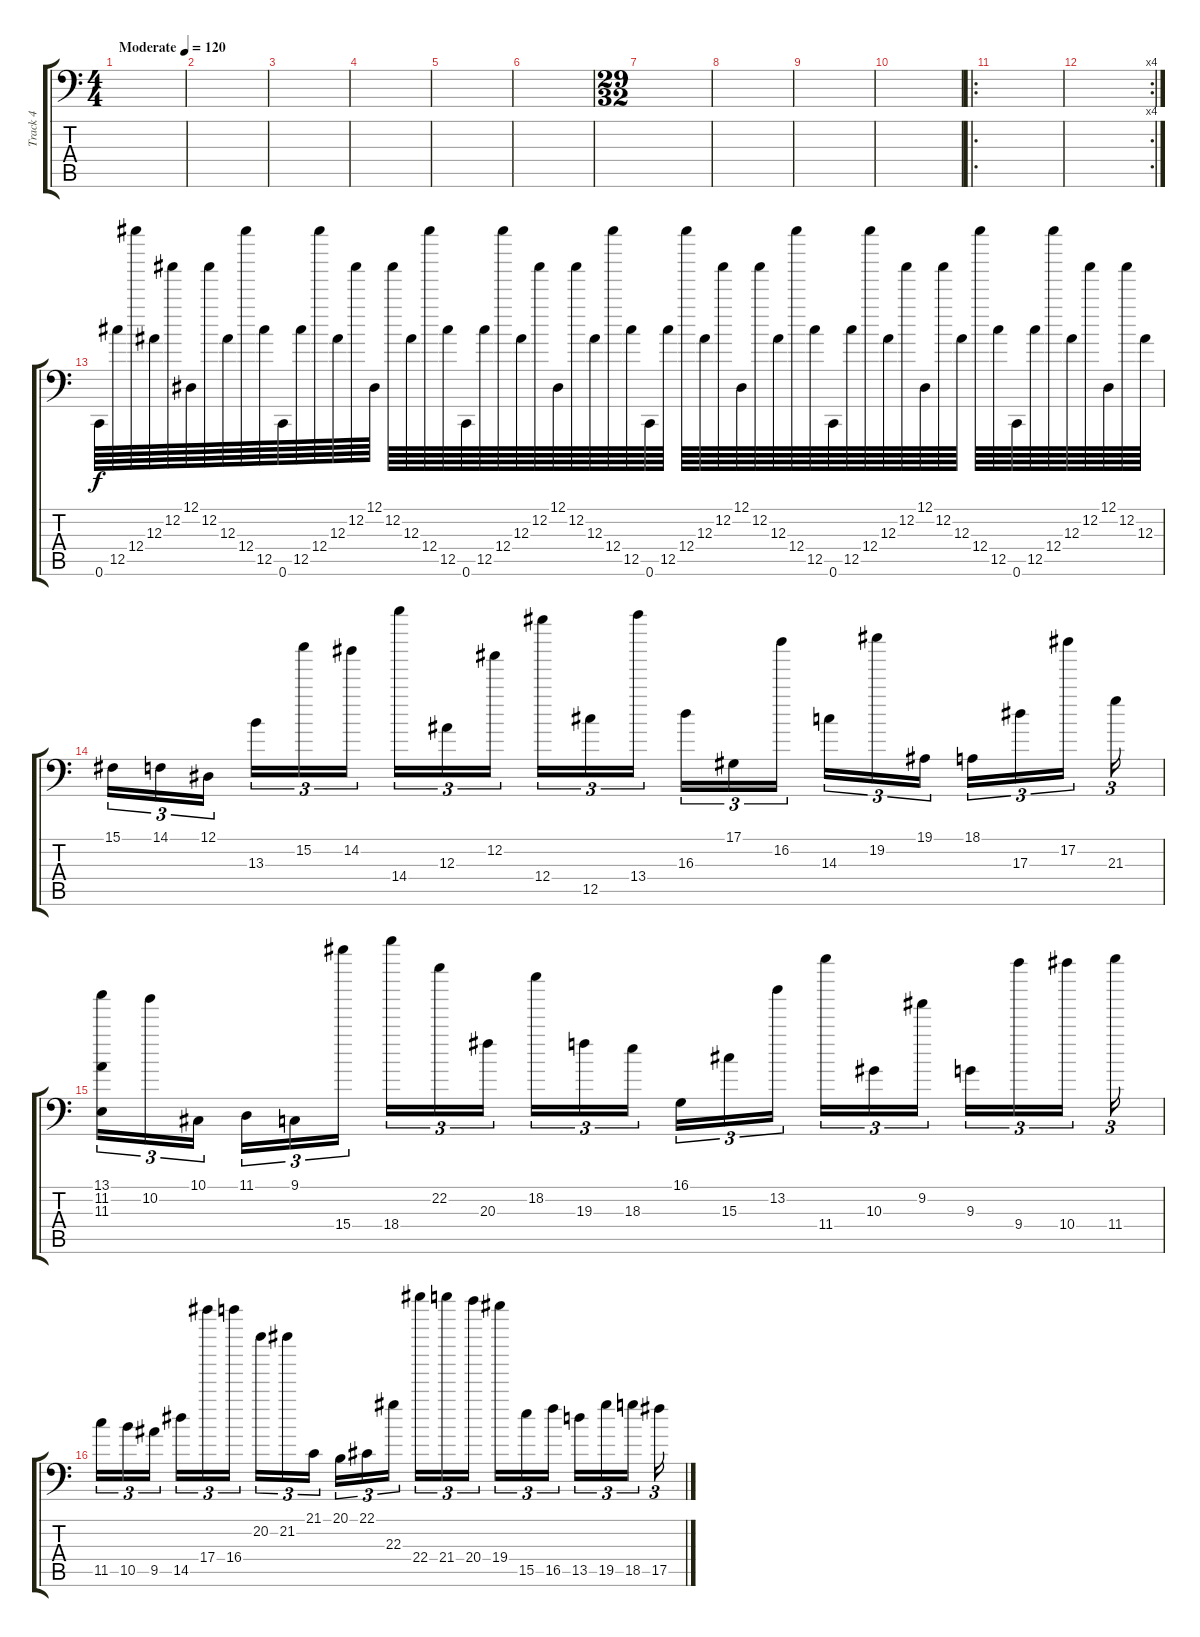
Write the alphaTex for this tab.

\track ("Track 4" "Track 4") {instrument acousticguitarsteel}
\staff {score tabs}
\tuning (Eb1 Db5 Bb2 Eb6 Db3 C-1) {hide}
\ts (4 4)
\tempo (120 "Moderate")
\clef f4
\ks c
|
|
|
|
|
|
\ts (29 32)
|
|
|
|
\ro
|
\rc 4
|
0.6.64 12.5.64 12.4.64 12.3.64 12.2.64 12.1.64 12.2.64 12.3.64 12.4.64 12.5.64 0.6.64 12.5.64 12.4.64 12.3.64 12.2.64 12.1.64 12.2.64 12.3.64 12.4.64 12.5.64 0.6.64 12.5.64 12.4.64 12.3.64 12.2.64 12.1.64 12.2.64 12.3.64 12.4.64 12.5.64 0.6.64 12.5.64 12.4.64 12.3.64 12.2.64 12.1.64 12.2.64 12.3.64 12.4.64 12.5.64 0.6.64 12.5.64 12.4.64 12.3.64 12.2.64 12.1.64 12.2.64 12.3.64 12.4.64 12.5.64 0.6.64 12.5.64 12.4.64 12.3.64 12.2.64 12.1.64 12.2.64 12.3.64 |
15.1.16{tu (3 2)} 14.1.16{tu (3 2)} 12.1.16{tu (3 2)} 13.3.16{tu (3 2)} 15.2.16{tu (3 2)} 14.2.16{tu (3 2)} 14.4.16{tu (3 2)} 12.3.16{tu (3 2)} 12.2.16{tu (3 2)} 12.4.16{tu (3 2)} 12.5.16{tu (3 2)} 13.4.16{tu (3 2)} 16.3.16{tu (3 2)} 17.1.16{tu (3 2)} 16.2.16{tu (3 2)} 14.3.16{tu (3 2)} 19.2.16{tu (3 2)} 19.1.16{tu (3 2)} 18.1.16{tu (3 2)} 17.3.16{tu (3 2)} 17.2.16{tu (3 2)} 21.3.16{tu (3 2)} |
(13.1 11.2 11.3).16{tu (3 2)} 10.2.16{tu (3 2)} 10.1.16{tu (3 2)} 11.1.16{tu (3 2)} 9.1.16{tu (3 2)} 15.4.16{tu (3 2)} 18.4.16{tu (3 2)} 22.2.16{tu (3 2)} 20.3.16{tu (3 2)} 18.2.16{tu (3 2)} 19.3.16{tu (3 2)} 18.3.16{tu (3 2)} 16.1.16{tu (3 2)} 15.3.16{tu (3 2)} 13.2.16{tu (3 2)} 11.4.16{tu (3 2)} 10.3.16{tu (3 2)} 9.2.16{tu (3 2)} 9.3.16{tu (3 2)} 9.4.16{tu (3 2)} 10.4.16{tu (3 2)} 11.4.16{tu (3 2)} |
11.5.16{tu (3 2)} 10.5.16{tu (3 2)} 9.5.16{tu (3 2)} 14.5.16{tu (3 2)} 17.4.16{tu (3 2)} 16.4.16{tu (3 2)} 20.2.16{tu (3 2)} 21.2.16{tu (3 2)} 21.1.16{tu (3 2)} 20.1.16{tu (3 2)} 22.1.16{tu (3 2)} 22.3.16{tu (3 2)} 22.4.16{tu (3 2)} 21.4.16{tu (3 2)} 20.4.16{tu (3 2)} 19.4.16{tu (3 2)} 15.5.16{tu (3 2)} 16.5.16{tu (3 2)} 13.5.16{tu (3 2)} 19.5.16{tu (3 2)} 18.5.16{tu (3 2)} 17.5.16{tu (3 2)}
